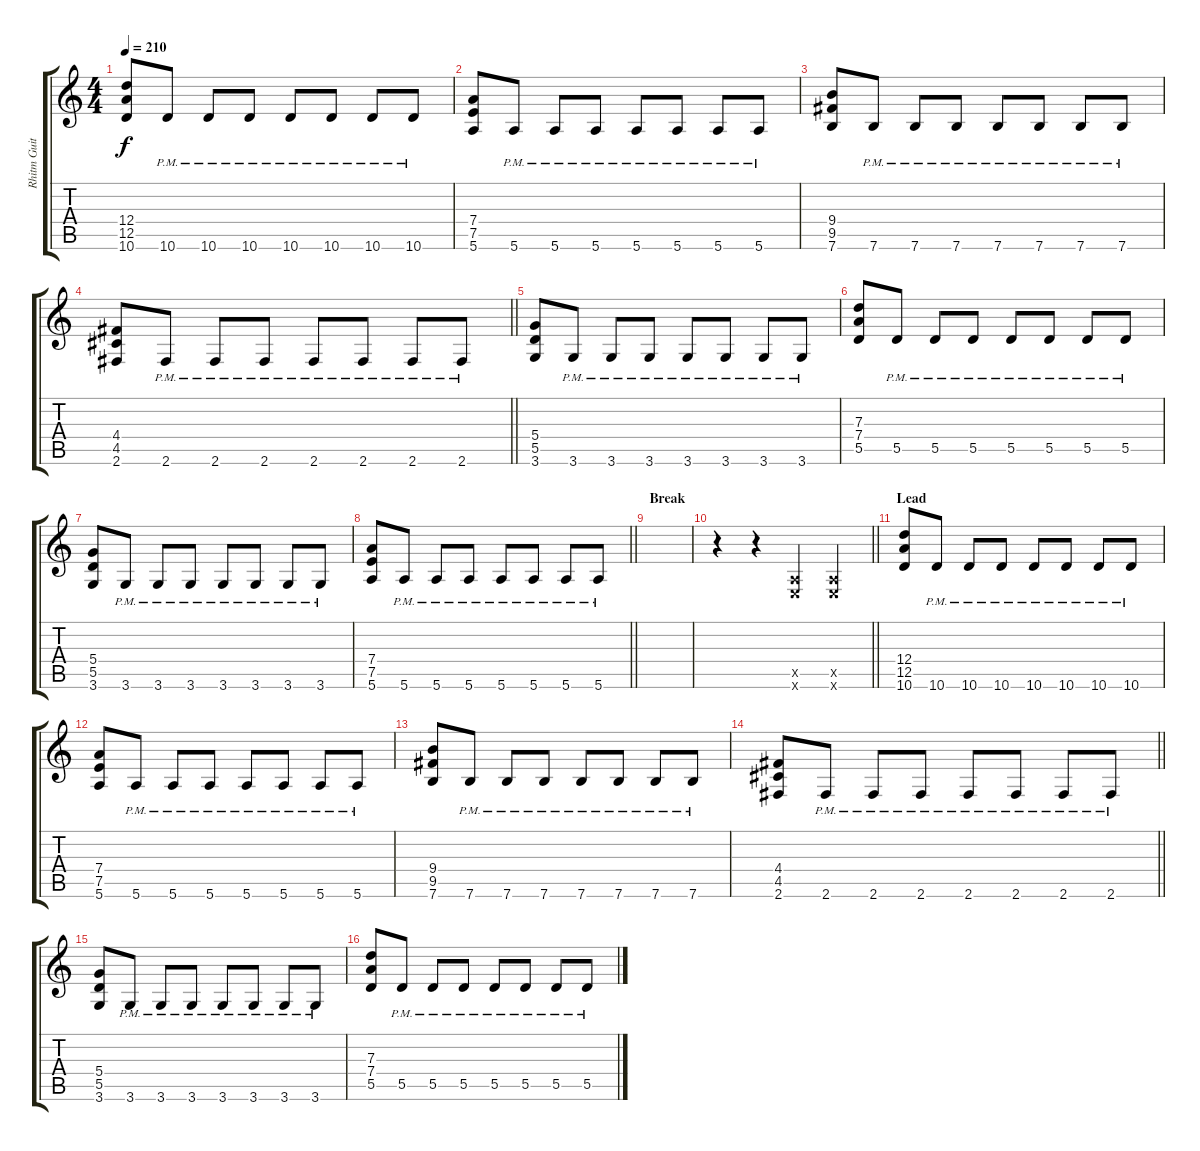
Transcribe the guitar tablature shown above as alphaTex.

\track ("Rhitm Guitar" "Rhitm Guit") {instrument distortionguitar}
\staff {score tabs}
\tuning (E4 B3 G3 D3 A2 E2) {hide}
\ts (4 4)
\tempo 210
\clef g2
\ks c
(12.4 12.5 10.6).8{dy f} 10.6{pm}.8 10.6{pm}.8 10.6{pm}.8 10.6{pm}.8 10.6{pm}.8 10.6{pm}.8 10.6{pm}.8 |
(7.4 7.5 5.6).8 5.6{pm}.8 5.6{pm}.8 5.6{pm}.8 5.6{pm}.8 5.6{pm}.8 5.6{pm}.8 5.6{pm}.8 |
(9.4 9.5 7.6).8 7.6{pm}.8 7.6{pm}.8 7.6{pm}.8 7.6{pm}.8 7.6{pm}.8 7.6{pm}.8 7.6{pm}.8 |
\barLineRight lightlight
(4.4 4.5 2.6).8 2.6{pm}.8 2.6{pm}.8 2.6{pm}.8 2.6{pm}.8 2.6{pm}.8 2.6{pm}.8 2.6{pm}.8 |
(5.4 5.5 3.6).8 3.6{pm}.8 3.6{pm}.8 3.6{pm}.8 3.6{pm}.8 3.6{pm}.8 3.6{pm}.8 3.6{pm}.8 |
(7.3 7.4 5.5).8 5.5{pm}.8 5.5{pm}.8 5.5{pm}.8 5.5{pm}.8 5.5{pm}.8 5.5{pm}.8 5.5{pm}.8 |
(5.4 5.5 3.6).8 3.6{pm}.8 3.6{pm}.8 3.6{pm}.8 3.6{pm}.8 3.6{pm}.8 3.6{pm}.8 3.6{pm}.8 |
\barLineRight lightlight
(7.4 7.5 5.6).8 5.6{pm}.8 5.6{pm}.8 5.6{pm}.8 5.6{pm}.8 5.6{pm}.8 5.6{pm}.8 5.6{pm}.8 |
\section ("" "Break")
|
\barLineRight lightlight
r.4 r.4 (0.5{x} 0.6{x}).4 (0.5{x} 0.6{x}).4 |
\section ("" "Lead")
(12.4 12.5 10.6).8 10.6{pm}.8 10.6{pm}.8 10.6{pm}.8 10.6{pm}.8 10.6{pm}.8 10.6{pm}.8 10.6{pm}.8 |
(7.4 7.5 5.6).8 5.6{pm}.8 5.6{pm}.8 5.6{pm}.8 5.6{pm}.8 5.6{pm}.8 5.6{pm}.8 5.6{pm}.8 |
(9.4 9.5 7.6).8 7.6{pm}.8 7.6{pm}.8 7.6{pm}.8 7.6{pm}.8 7.6{pm}.8 7.6{pm}.8 7.6{pm}.8 |
\barLineRight lightlight
(4.4 4.5 2.6).8 2.6{pm}.8 2.6{pm}.8 2.6{pm}.8 2.6{pm}.8 2.6{pm}.8 2.6{pm}.8 2.6{pm}.8 |
(5.4 5.5 3.6).8 3.6{pm}.8 3.6{pm}.8 3.6{pm}.8 3.6{pm}.8 3.6{pm}.8 3.6{pm}.8 3.6{pm}.8 |
(7.3 7.4 5.5).8 5.5{pm}.8 5.5{pm}.8 5.5{pm}.8 5.5{pm}.8 5.5{pm}.8 5.5{pm}.8 5.5{pm}.8
